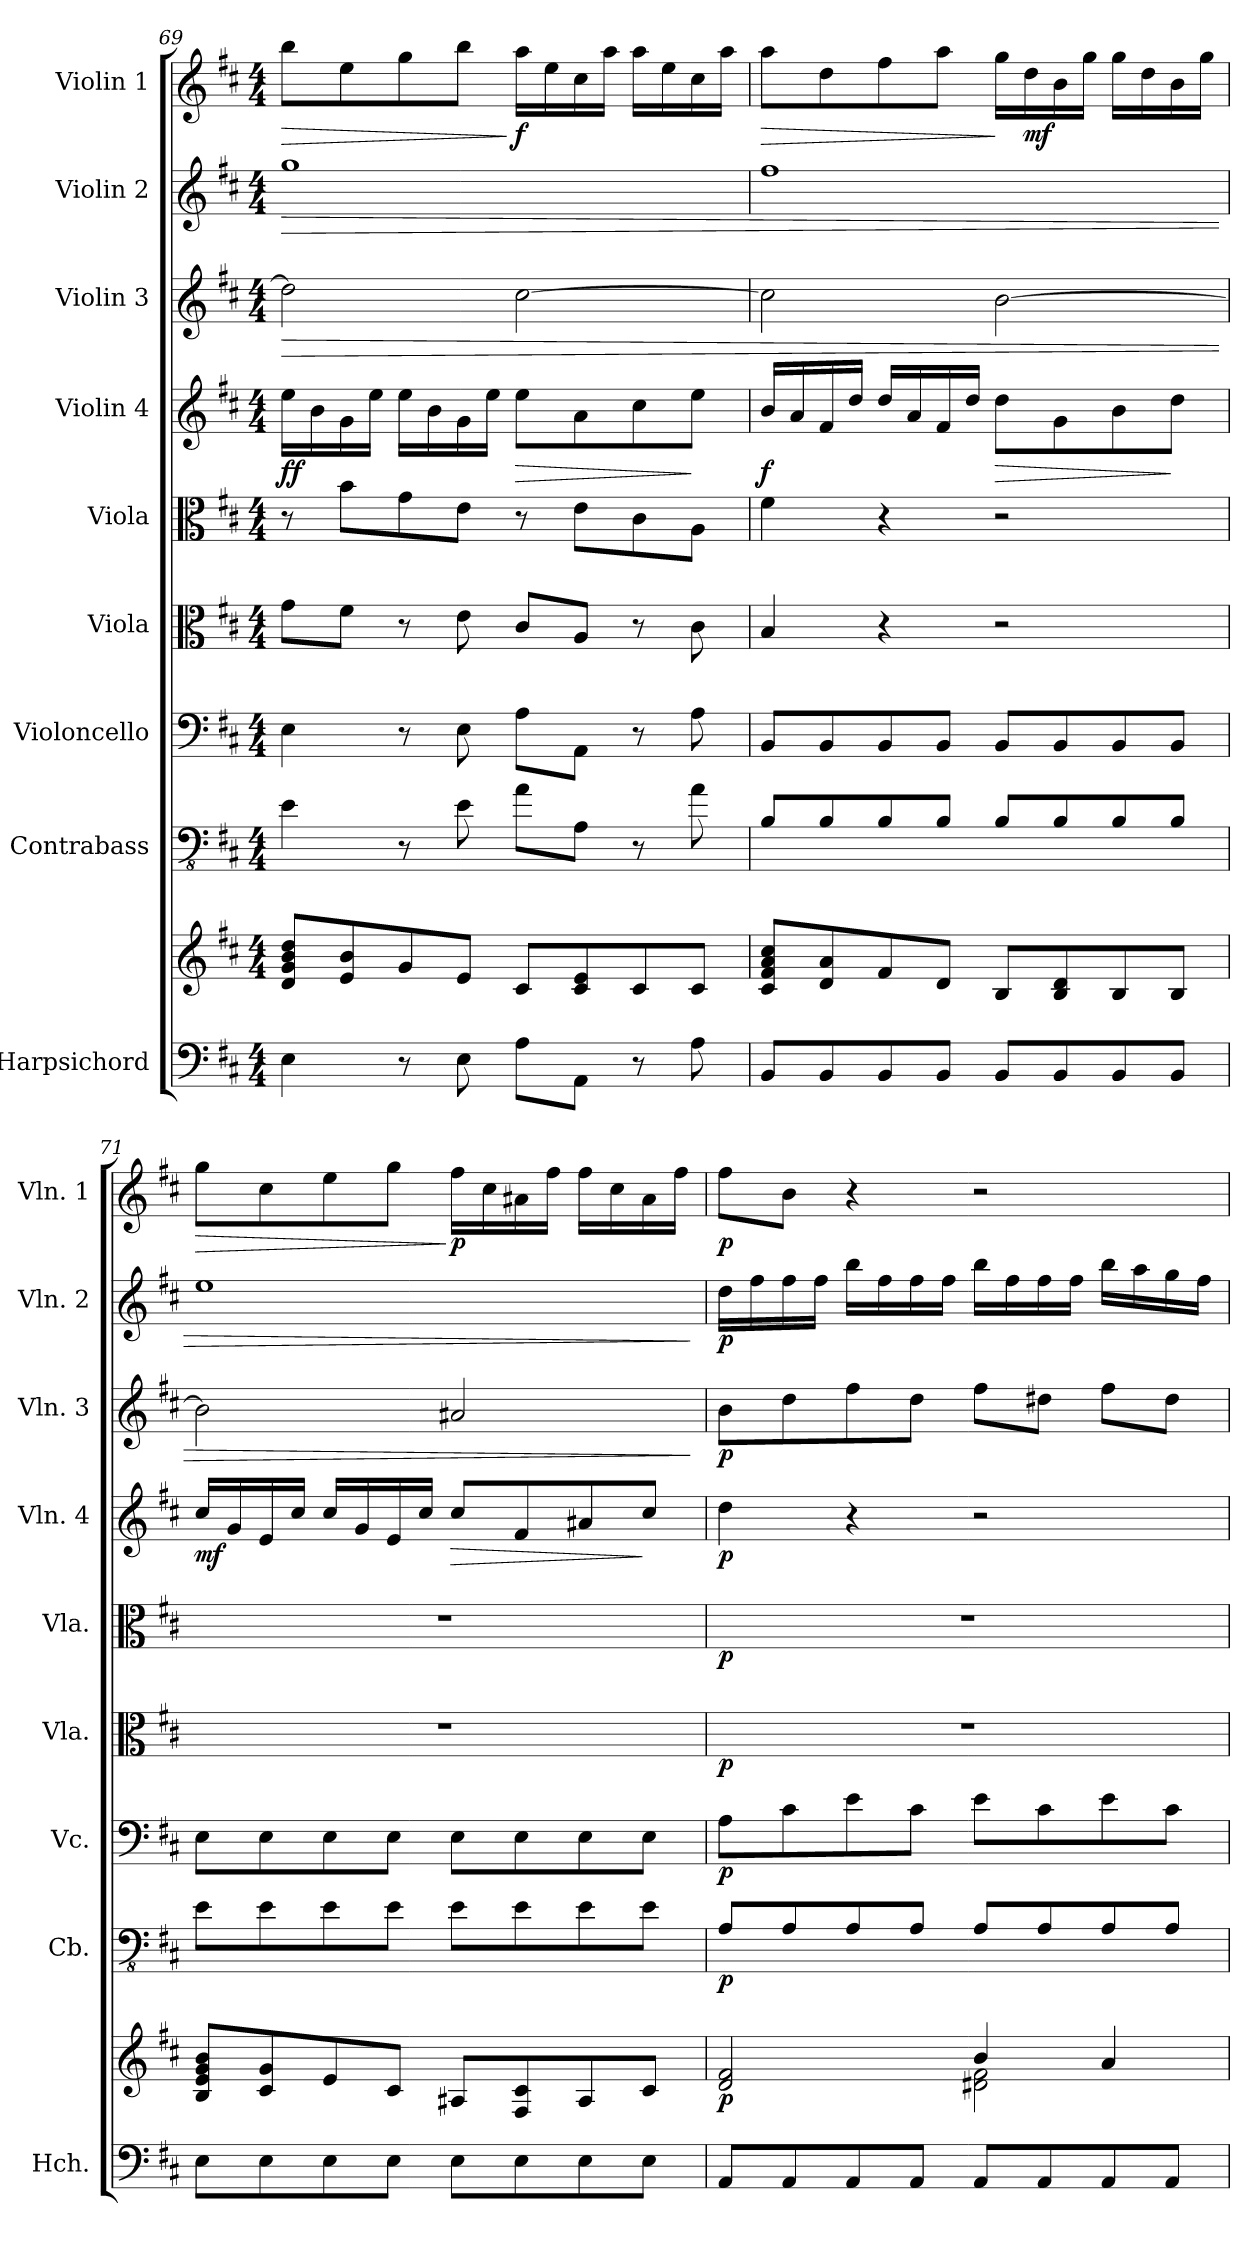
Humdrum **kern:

**kern	**kern	**dynam	**kern	**dynam	**kern	**dynam	**kern	**dynam	**kern	**dynam	**kern	**dynam	**kern	**dynam	**kern	**dynam	**kern	**dynam
*part9	*part9	*part9	*part8	*part8	*part7	*part7	*part6	*part6	*part5	*part5	*part4	*part4	*part3	*part3	*part2	*part2	*part1	*part1
*staff10	*staff9	*staff9/10	*staff8	*staff8	*staff7	*staff7	*staff6	*staff6	*staff5	*staff5	*staff4	*staff4	*staff3	*staff3	*staff2	*staff2	*staff1	*staff1
*I"Harpsichord	*	*	*I"Contrabass	*	*I"Violoncello	*	*I"Viola	*	*I"Viola	*	*I"Violin 4	*	*I"Violin 3	*	*I"Violin 2	*	*I"Violin 1	*
*I'Hch.	*	*	*I'Cb.	*	*I'Vc.	*	*I'Vla.	*	*I'Vla.	*	*I'Vln. 4	*	*I'Vln. 3	*	*I'Vln. 2	*	*I'Vln. 1	*
*clefF4	*clefG2	*	*clefFv4	*	*clefF4	*	*clefC3	*	*clefC3	*	*clefG2	*	*clefG2	*	*clefG2	*	*clefG2	*
*	*	*	*ITrd7c12	*	*	*	*	*	*	*	*	*	*	*	*	*	*	*
*k[f#c#]	*k[f#c#]	*	*k[f#c#]	*	*k[f#c#]	*	*k[f#c#]	*	*k[f#c#]	*	*k[f#c#]	*	*k[f#c#]	*	*k[f#c#]	*	*k[f#c#]	*
*M4/4	*M4/4	*	*M4/4	*	*M4/4	*	*M4/4	*	*M4/4	*	*M4/4	*	*M4/4	*	*M4/4	*	*M4/4	*
=69	=69	=69	=69	=69	=69	=69	=69	=69	=69	=69	=69	=69	=69	=69	=69	=69	=69	=69
!	!	!	!	!	!	!	!	!	!	!	!	!LO:DY:b	!	!LO:HP:b	!	!LO:HP:b	!	!LO:HP:b
4E\	8d/ 8g/ 8b/ 8dd/L	.	4EE\	.	4E\	.	8g\L	.	8r	.	16ee\LL	ff	2dd\]	>	1gg	>	8bb\L	>
.	.	.	.	.	.	.	.	.	.	.	16b\	.	.	.	.	.	.	.
.	8e/ 8b/	.	.	.	.	.	8f#\J	.	8b\L	.	16g\	.	.	.	.	.	8ee\	.
.	.	.	.	.	.	.	.	.	.	.	16ee\JJ	.	.	.	.	.	.	.
8r	8g/	.	8r	.	8r	.	8r	.	8g\	.	16ee\LL	.	.	.	.	.	8gg\	.
.	.	.	.	.	.	.	.	.	.	.	16b\	.	.	.	.	.	.	.
8E\	8e/J	.	8EE\	.	8E\	.	8e\	.	8e\J	.	16g\	.	.	.	.	.	8bb\J	.
.	.	.	.	.	.	.	.	.	.	.	16ee\JJ	.	.	.	.	.	.	.
!	!	!	!	!	!	!	!	!	!	!	!	!LO:HP:b	!	!	!	!	!	!LO:DY:n=1:b
8A\L	8c#/L	.	8AA\L	.	8A\L	.	8c#/L	.	8r	.	8ee\L	>	[2cc#\	.	.	.	16aa\LL	] f
.	.	.	.	.	.	.	.	.	.	.	.	.	.	.	.	.	16ee\	.
8AA\J	8c#/ 8e/	.	8AAA\J	.	8AA\J	.	8A/J	.	8e\L	.	8a\	.	.	.	.	.	16cc#\	.
.	.	.	.	.	.	.	.	.	.	.	.	.	.	.	.	.	16aa\JJ	.
8r	8c#/	.	8r	.	8r	.	8r	.	8c#\	.	8cc#\	.	.	.	.	.	16aa\LL	.
.	.	.	.	.	.	.	.	.	.	.	.	.	.	.	.	.	16ee\	.
8A\	8c#/J	.	8AA\	.	8A\	.	8c#\	.	8A\J	.	8ee\J	]	.	.	.	.	16cc#\	.
.	.	.	.	.	.	.	.	.	.	.	.	.	.	.	.	.	16aa\JJ	.
!!LO:PB:g=z
=70	=70	=70	=70	=70	=70	=70	=70	=70	=70	=70	=70	=70	=70	=70	=70	=70	=70	=70
!	!	!	!	!	!	!	!	!	!	!	!	!LO:DY:b	!	!	!	!	!	!LO:HP:b
8BB/L	8c#/ 8f#/ 8a/ 8cc#/L	.	8BBB/L	.	8BB/L	.	4B/	.	4f#\	.	16b/LL	f	2cc#\]	.	1ff#	.	8aa\L	>
.	.	.	.	.	.	.	.	.	.	.	16a/	.	.	.	.	.	.	.
8BB/	8d/ 8a/	.	8BBB/	.	8BB/	.	.	.	.	.	16f#/	.	.	.	.	.	8dd\	.
.	.	.	.	.	.	.	.	.	.	.	16dd/JJ	.	.	.	.	.	.	.
8BB/	8f#/	.	8BBB/	.	8BB/	.	4r	.	4r	.	16dd/LL	.	.	.	.	.	8ff#\	.
.	.	.	.	.	.	.	.	.	.	.	16a/	.	.	.	.	.	.	.
8BB/J	8d/J	.	8BBB/J	.	8BB/J	.	.	.	.	.	16f#/	.	.	.	.	.	8aa\J	.
.	.	.	.	.	.	.	.	.	.	.	16dd/JJ	.	.	.	.	.	.	.
!	!	!	!	!	!	!	!	!	!	!	!	!LO:HP:b	!	!	!	!	!	!
8BB/L	8B/L	.	8BBB/L	.	8BB/L	.	2r	.	2r	.	8dd\L	>	[2b\	.	.	.	16gg\LL	]
!	!	!	!	!	!	!	!	!	!	!	!	!	!	!	!	!	!	!LO:DY:b
.	.	.	.	.	.	.	.	.	.	.	.	.	.	.	.	.	16dd\	mf
8BB/	8B/ 8d/	.	8BBB/	.	8BB/	.	.	.	.	.	8g\	.	.	.	.	.	16b\	.
.	.	.	.	.	.	.	.	.	.	.	.	.	.	.	.	.	16gg\JJ	.
8BB/	8B/	.	8BBB/	.	8BB/	.	.	.	.	.	8b\	.	.	.	.	.	16gg\LL	.
.	.	.	.	.	.	.	.	.	.	.	.	.	.	.	.	.	16dd\	.
8BB/J	8B/J	.	8BBB/J	.	8BB/J	.	.	.	.	.	8dd\J	]	.	.	.	.	16b\	.
.	.	.	.	.	.	.	.	.	.	.	.	.	.	.	.	.	16gg\JJ	.
=71	=71	=71	=71	=71	=71	=71	=71	=71	=71	=71	=71	=71	=71	=71	=71	=71	=71	=71
!	!	!	!	!	!	!	!	!	!	!	!	!LO:DY:b	!	!	!	!	!	!LO:HP:b
8E\L	8B/ 8e/ 8g/ 8b/L	.	8EE\L	.	8E\L	.	1r	.	1r	.	16cc#/LL	mf	2b\]	.	1ee	.	8gg\L	>
.	.	.	.	.	.	.	.	.	.	.	16g/	.	.	.	.	.	.	.
8E\	8c#/ 8g/	.	8EE\	.	8E\	.	.	.	.	.	16e/	.	.	.	.	.	8cc#\	.
.	.	.	.	.	.	.	.	.	.	.	16cc#/JJ	.	.	.	.	.	.	.
8E\	8e/	.	8EE\	.	8E\	.	.	.	.	.	16cc#/LL	.	.	.	.	.	8ee\	.
.	.	.	.	.	.	.	.	.	.	.	16g/	.	.	.	.	.	.	.
8E\J	8c#/J	.	8EE\J	.	8E\J	.	.	.	.	.	16e/	.	.	.	.	.	8gg\J	.
.	.	.	.	.	.	.	.	.	.	.	16cc#/JJ	.	.	.	.	.	.	.
!	!	!	!	!	!	!	!	!	!	!	!	!LO:HP:b	!	!	!	!	!	!LO:DY:n=1:b
8E\L	8A#X/L	.	8EE\L	.	8E\L	.	.	.	.	.	8cc#/L	>	2a#X/	.	.	.	16ff#\LL	] p
.	.	.	.	.	.	.	.	.	.	.	.	.	.	.	.	.	16cc#\	.
8E\	8F#/ 8c#/	.	8EE\	.	8E\	.	.	.	.	.	8f#/	.	.	.	.	.	16a#X\	.
.	.	.	.	.	.	.	.	.	.	.	.	.	.	.	.	.	16ff#\JJ	.
8E\	8A#/	.	8EE\	.	8E\	.	.	.	.	.	8a#X/	.	.	.	.	.	16ff#\LL	.
.	.	.	.	.	.	.	.	.	.	.	.	.	.	.	.	.	16cc#\	.
8E\J	8c#/J	.	8EE\J	.	8E\J	.	.	.	.	.	8cc#/J	]	.	.	.	.	16a#\	.
.	.	.	.	.	.	.	.	.	.	.	.	.	.	.	.	.	16ff#\JJ	.
.	.	.	.	.	.	.	.	.	.	.	.	.	.	]	.	]	.	.
!!LO:PB:g=z
=72	=72	=72	=72	=72	=72	=72	=72	=72	=72	=72	=72	=72	=72	=72	=72	=72	=72	=72
*	*^	*	*	*	*	*	*	*	*	*	*	*	*	*	*	*	*	*
!	!	!	!LO:DY:b	!	!LO:DY:b	!	!LO:DY:b	!	!LO:DY:b	!	!LO:DY:b	!	!LO:DY:b	!	!LO:DY:b	!	!LO:DY:b	!	!LO:DY:b
8AA/L	2d/ 2f#/	2ryy	p	8AAA/L	p	8A\L	p	1r	p	1r	p	4dd\	p	8b\L	p	16dd\LL	p	8ff#\L	p
.	.	.	.	.	.	.	.	.	.	.	.	.	.	.	.	16ff#\	.	.	.
8AA/	.	.	.	8AAA/	.	8c#\	.	.	.	.	.	.	.	8dd\	.	16ff#\	.	8b\J	.
.	.	.	.	.	.	.	.	.	.	.	.	.	.	.	.	16ff#\JJ	.	.	.
8AA/	.	.	.	8AAA/	.	8e\	.	.	.	.	.	4r	.	8ff#\	.	16bb\LL	.	4r	.
.	.	.	.	.	.	.	.	.	.	.	.	.	.	.	.	16ff#\	.	.	.
8AA/J	.	.	.	8AAA/J	.	8c#\J	.	.	.	.	.	.	.	8dd\J	.	16ff#\	.	.	.
.	.	.	.	.	.	.	.	.	.	.	.	.	.	.	.	16ff#\JJ	.	.	.
8AA/L	4b/	2d#X\ 2f#\	.	8AAA/L	.	8e\L	.	.	.	.	.	2r	.	8ff#\L	.	16bb\LL	.	2r	.
.	.	.	.	.	.	.	.	.	.	.	.	.	.	.	.	16ff#\	.	.	.
8AA/	.	.	.	8AAA/	.	8c#\	.	.	.	.	.	.	.	8dd#X\J	.	16ff#\	.	.	.
.	.	.	.	.	.	.	.	.	.	.	.	.	.	.	.	16ff#\JJ	.	.	.
8AA/	4a/	.	.	8AAA/	.	8e\	.	.	.	.	.	.	.	8ff#\L	.	16bb\LL	.	.	.
.	.	.	.	.	.	.	.	.	.	.	.	.	.	.	.	16aa\	.	.	.
8AA/J	.	.	.	8AAA/J	.	8c#\J	.	.	.	.	.	.	.	8dd#\J	.	16gg\	.	.	.
.	.	.	.	.	.	.	.	.	.	.	.	.	.	.	.	16ff#\JJ	.	.	.
*	*v	*v	*	*	*	*	*	*	*	*	*	*	*	*	*	*	*	*	*
=	=	=	=	=	=	=	=	=	=	=	=	=	=	=	=	=	=	=
*-	*-	*-	*-	*-	*-	*-	*-	*-	*-	*-	*-	*-	*-	*-	*-	*-	*-	*-
